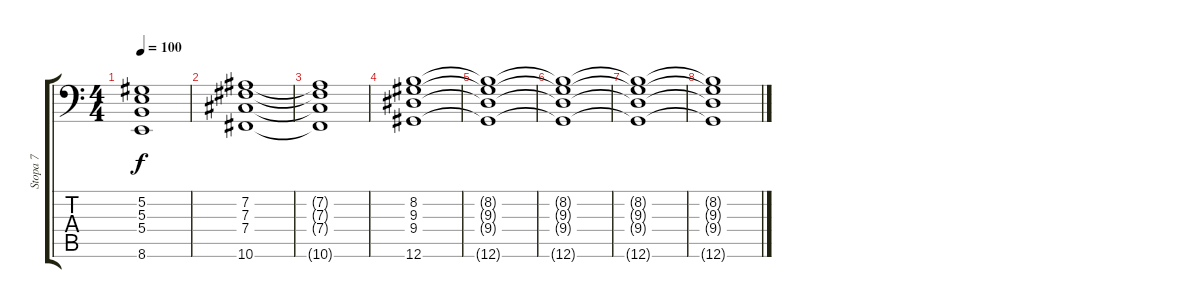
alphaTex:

\track ("Stopa 7" "Stopa 7") {instrument synthstrings1}
\staff {score tabs}
\tuning (Ab3 Eb3 B2 Gb2 Db2 Ab1) {hide}
\ts (4 4)
\tempo 100
\clef f4
\ks c
(5.2{t} 5.3{t} 5.4{t} 8.6{t}).1{dy f} |
(7.2 7.3 7.4 10.6).1 |
(7.2{t} 7.3{t} 7.4{t} 10.6{t}).1 |
(8.2 9.3 9.4 12.6).1 |
(8.2{t} 9.3{t} 9.4{t} 12.6{t}).1 |
(8.2{t} 9.3{t} 9.4{t} 12.6{t}).1 |
(8.2{t} 9.3{t} 9.4{t} 12.6{t}).1 |
(8.2{t} 9.3{t} 9.4{t} 12.6{t}).1
